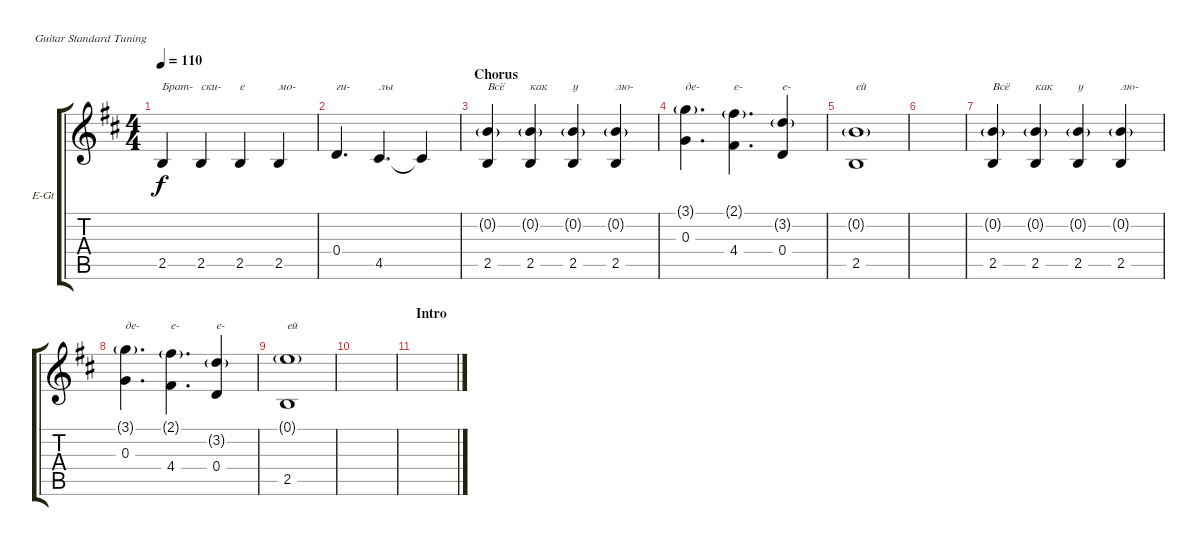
\defaultSystemsLayout 4
\bracketExtendMode groupsimilarinstruments
\firstSystemTrackNameOrientation horizontal
\otherSystemsTrackNameOrientation horizontal
\track ("Voice" "E-Gt") {multiBarRest instrument electricguitarclean}
\staff {score tabs}
\tuning (E4 B3 G3 D3 A2 E2)
\ts (4 4)
\tempo 110
\clef g2
\ks d
2.5.4{txt "Брат-" dy f} 2.5.4{txt "ски-"} 2.5.4{txt "е"} 2.5.4{txt "мо-"} |
0.4.4{d txt "ги-"} 4.5.4{d txt "лы"} 4.5{t}.4 |
\section ("" "Chorus")
(2.5 0.2{g}).4{txt "Всё"} (2.5 0.2{g}).4{txt "как"} (2.5 0.2{g}).4{txt "у"} (2.5 0.2{g}).4{txt "лю-"} |
(0.3 3.1{g}).4{d txt "де-"} (4.4 2.1{g}).4{d txt "е-"} (0.4 3.2{g}).4{txt "е-"} |
(2.5 0.2{g}).1{txt "ей"} |
|
(2.5 0.2{g}).4{txt "Всё"} (2.5 0.2{g}).4{txt "как"} (2.5 0.2{g}).4{txt "у"} (2.5 0.2{g}).4{txt "лю-"} |
(0.3 3.1{g}).4{d txt "де-"} (4.4 2.1{g}).4{d txt "е-"} (0.4 3.2{g}).4{txt "е-"} |
(2.5 0.1{g}).1{txt "ей"} |
|
\section ("" "Intro")
